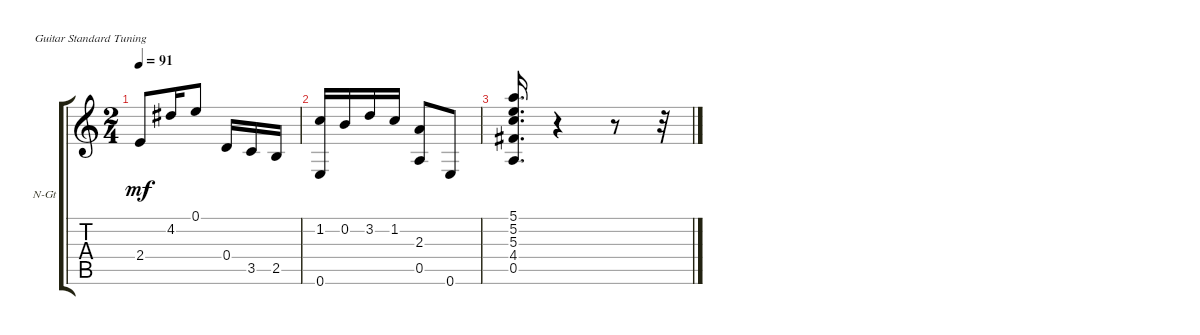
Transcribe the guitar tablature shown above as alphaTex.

\bracketExtendMode groupsimilarinstruments
\firstSystemTrackNameOrientation horizontal
\otherSystemsTrackNameOrientation horizontal
\track ("Dilermando Reis" "N-Gt") {instrument acousticguitarnylon}
\staff {score tabs}
\tuning (E4 B3 G3 D3 A2 E2)
\ts (2 4)
\tempo 91
\clef g2
\ks c
2.4.8{dy mf} 4.2.16 0.1.8 0.4.16 3.5.16 2.5.16 |
(1.2 0.6).16 0.2.16 3.2.16 1.2.16 (2.3 0.5).8 0.6.8 |
(5.1 5.2 5.3 4.4 0.5).16{d} r.4 r.8 r.32
